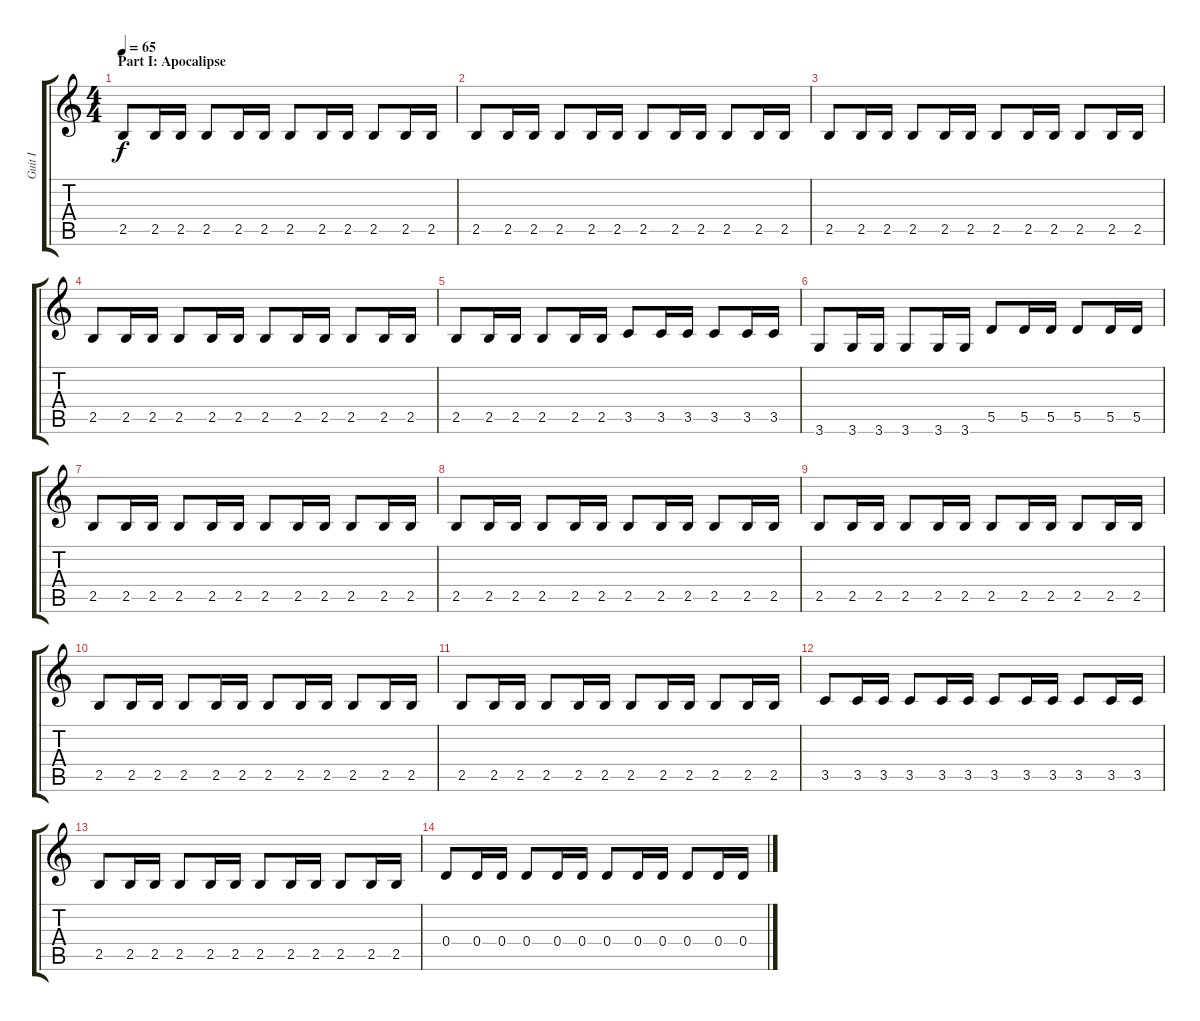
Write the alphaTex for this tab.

\track ("Guit I" "Guit I") {instrument electricguitarclean}
\staff {score tabs}
\tuning (E4 B3 G3 D3 A2 E2) {hide}
\ts (4 4)
\section ("" "Part I: Apocalipse")
\tempo 65
\clef g2
\ks c
2.5.8{dy f instrument electricguitarclean} 2.5.16 2.5.16 2.5.8 2.5.16 2.5.16 2.5.8 2.5.16 2.5.16 2.5.8 2.5.16 2.5.16 |
2.5.8 2.5.16 2.5.16 2.5.8 2.5.16 2.5.16 2.5.8 2.5.16 2.5.16 2.5.8 2.5.16 2.5.16 |
2.5.8 2.5.16 2.5.16 2.5.8 2.5.16 2.5.16 2.5.8 2.5.16 2.5.16 2.5.8 2.5.16 2.5.16 |
2.5.8 2.5.16 2.5.16 2.5.8 2.5.16 2.5.16 2.5.8 2.5.16 2.5.16 2.5.8 2.5.16 2.5.16 |
2.5.8 2.5.16 2.5.16 2.5.8 2.5.16 2.5.16 3.5.8 3.5.16 3.5.16 3.5.8 3.5.16 3.5.16 |
3.6.8 3.6.16 3.6.16 3.6.8 3.6.16 3.6.16 5.5.8 5.5.16 5.5.16 5.5.8 5.5.16 5.5.16 |
2.5.8 2.5.16 2.5.16 2.5.8 2.5.16 2.5.16 2.5.8 2.5.16 2.5.16 2.5.8 2.5.16 2.5.16 |
2.5.8 2.5.16 2.5.16 2.5.8 2.5.16 2.5.16 2.5.8 2.5.16 2.5.16 2.5.8 2.5.16 2.5.16 |
2.5.8 2.5.16 2.5.16 2.5.8 2.5.16 2.5.16 2.5.8 2.5.16 2.5.16 2.5.8 2.5.16 2.5.16 |
2.5.8 2.5.16 2.5.16 2.5.8 2.5.16 2.5.16 2.5.8 2.5.16 2.5.16 2.5.8 2.5.16 2.5.16 |
2.5.8 2.5.16 2.5.16 2.5.8 2.5.16 2.5.16 2.5.8 2.5.16 2.5.16 2.5.8 2.5.16 2.5.16 |
3.5.8 3.5.16 3.5.16 3.5.8 3.5.16 3.5.16 3.5.8 3.5.16 3.5.16 3.5.8 3.5.16 3.5.16 |
2.5.8 2.5.16 2.5.16 2.5.8 2.5.16 2.5.16 2.5.8 2.5.16 2.5.16 2.5.8 2.5.16 2.5.16 |
0.4.8 0.4.16 0.4.16 0.4.8 0.4.16 0.4.16 0.4.8 0.4.16 0.4.16 0.4.8 0.4.16 0.4.16
